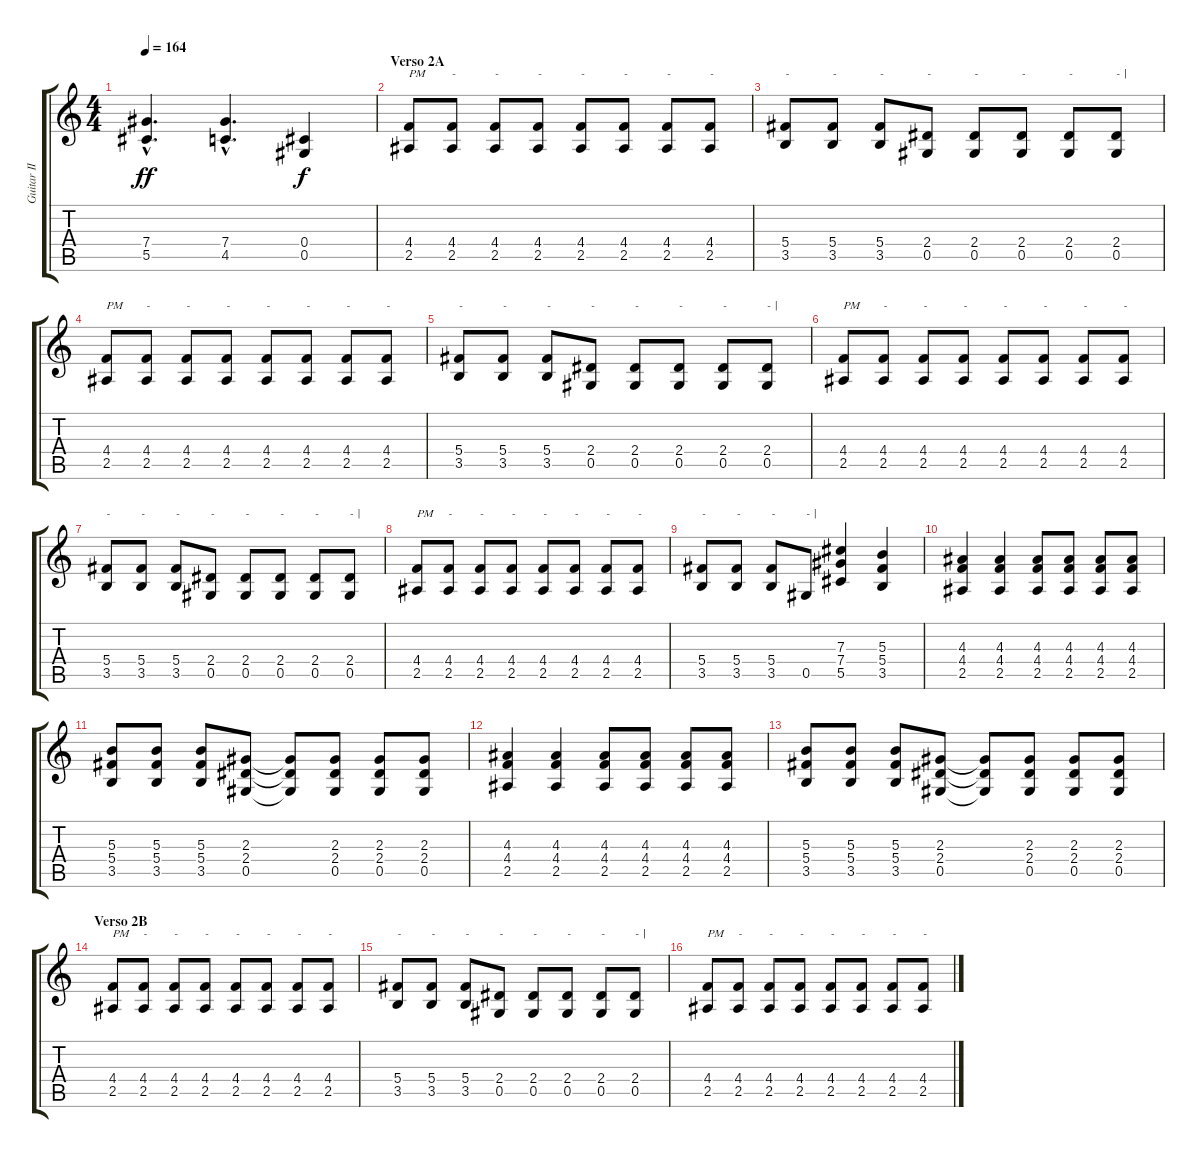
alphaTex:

\track ("Guitar II" "Guitar II") {instrument distortionguitar}
\staff {score tabs}
\tuning (Eb4 Bb3 Gb3 Db3 Ab2 Eb2) {hide}
\ts (4 4)
\tempo 164
\clef g2
\ks c
(7.4{hac} 5.5{hac}).4{d dy ff} (7.4{hac} 4.5{hac}).4{d} (0.4 0.5).4{dy f} |
\section ("" "Verso 2A")
(4.4 2.5).8{txt "PM"} (4.4 2.5).8{txt "-"} (4.4 2.5).8{txt "-"} (4.4 2.5).8{txt "-"} (4.4 2.5).8{txt "-"} (4.4 2.5).8{txt "-"} (4.4 2.5).8{txt "-"} (4.4 2.5).8{txt "-"} |
(5.4 3.5).8{txt "-"} (5.4 3.5).8{txt "-"} (5.4 3.5).8{txt "-"} (2.4 0.5).8{txt "-"} (2.4 0.5).8{txt "-"} (2.4 0.5).8{txt "-"} (2.4 0.5).8{txt "-"} (2.4 0.5).8{txt "- |"} |
(4.4 2.5).8{txt "PM"} (4.4 2.5).8{txt "-"} (4.4 2.5).8{txt "-"} (4.4 2.5).8{txt "-"} (4.4 2.5).8{txt "-"} (4.4 2.5).8{txt "-"} (4.4 2.5).8{txt "-"} (4.4 2.5).8{txt "-"} |
(5.4 3.5).8{txt "-"} (5.4 3.5).8{txt "-"} (5.4 3.5).8{txt "-"} (2.4 0.5).8{txt "-"} (2.4 0.5).8{txt "-"} (2.4 0.5).8{txt "-"} (2.4 0.5).8{txt "-"} (2.4 0.5).8{txt "- |"} |
(4.4 2.5).8{txt "PM"} (4.4 2.5).8{txt "-"} (4.4 2.5).8{txt "-"} (4.4 2.5).8{txt "-"} (4.4 2.5).8{txt "-"} (4.4 2.5).8{txt "-"} (4.4 2.5).8{txt "-"} (4.4 2.5).8{txt "-"} |
(5.4 3.5).8{txt "-"} (5.4 3.5).8{txt "-"} (5.4 3.5).8{txt "-"} (2.4 0.5).8{txt "-"} (2.4 0.5).8{txt "-"} (2.4 0.5).8{txt "-"} (2.4 0.5).8{txt "-"} (2.4 0.5).8{txt "- |"} |
(4.4 2.5).8{txt "PM"} (4.4 2.5).8{txt "-"} (4.4 2.5).8{txt "-"} (4.4 2.5).8{txt "-"} (4.4 2.5).8{txt "-"} (4.4 2.5).8{txt "-"} (4.4 2.5).8{txt "-"} (4.4 2.5).8{txt "-"} |
(5.4 3.5).8{txt "-"} (5.4 3.5).8{txt "-"} (5.4 3.5).8{txt "-"} 0.5.8{txt "- |"} (7.3 7.4 5.5).4 (5.3 5.4 3.5).4 |
(4.3 4.4 2.5).4 (4.3 4.4 2.5).4 (4.3 4.4 2.5).8 (4.3 4.4 2.5).8 (4.3 4.4 2.5).8 (4.3 4.4 2.5).8 |
(5.3 5.4 3.5).8 (5.3 5.4 3.5).8 (5.3 5.4 3.5).8 (2.3 2.4 0.5).8 (2.3{t} 2.4{t} 0.5{t}).8 (2.3 2.4 0.5).8 (2.3 2.4 0.5).8 (2.3 2.4 0.5).8 |
(4.3 4.4 2.5).4 (4.3 4.4 2.5).4 (4.3 4.4 2.5).8 (4.3 4.4 2.5).8 (4.3 4.4 2.5).8 (4.3 4.4 2.5).8 |
(5.3 5.4 3.5).8 (5.3 5.4 3.5).8 (5.3 5.4 3.5).8 (2.3 2.4 0.5).8 (2.3{t} 2.4{t} 0.5{t}).8 (2.3 2.4 0.5).8 (2.3 2.4 0.5).8 (2.3 2.4 0.5).8 |
\section ("" "Verso 2B")
(4.4 2.5).8{txt "PM"} (4.4 2.5).8{txt "-"} (4.4 2.5).8{txt "-"} (4.4 2.5).8{txt "-"} (4.4 2.5).8{txt "-"} (4.4 2.5).8{txt "-"} (4.4 2.5).8{txt "-"} (4.4 2.5).8{txt "-"} |
(5.4 3.5).8{txt "-"} (5.4 3.5).8{txt "-"} (5.4 3.5).8{txt "-"} (2.4 0.5).8{txt "-"} (2.4 0.5).8{txt "-"} (2.4 0.5).8{txt "-"} (2.4 0.5).8{txt "-"} (2.4 0.5).8{txt "- |"} |
(4.4 2.5).8{txt "PM"} (4.4 2.5).8{txt "-"} (4.4 2.5).8{txt "-"} (4.4 2.5).8{txt "-"} (4.4 2.5).8{txt "-"} (4.4 2.5).8{txt "-"} (4.4 2.5).8{txt "-"} (4.4 2.5).8{txt "-"}
